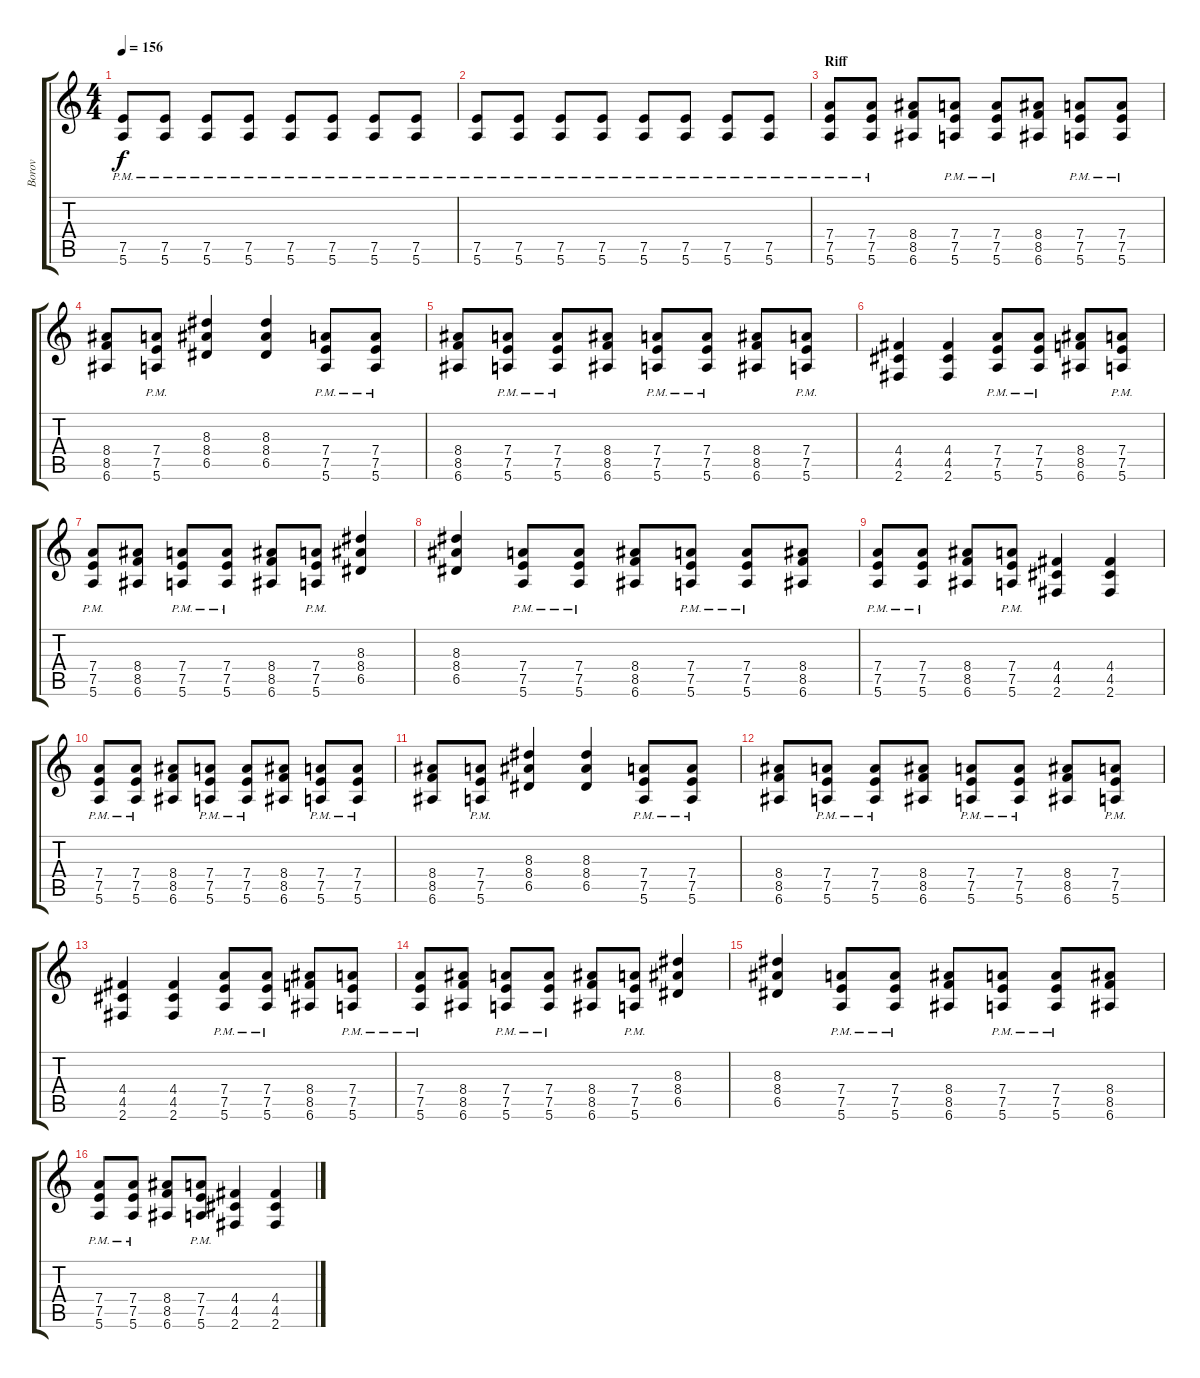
\track ("Borov" "Borov") {instrument distortionguitar}
\staff {score tabs}
\tuning (E4 B3 G3 D3 A2 E2) {hide}
\ts (4 4)
\tempo 156
\clef g2
\ks c
(7.5{pm} 5.6{pm}).8{dy f volume 16} (7.5{pm} 5.6{pm}).8 (7.5{pm} 5.6{pm}).8 (7.5{pm} 5.6{pm}).8 (7.5{pm} 5.6{pm}).8 (7.5{pm} 5.6{pm}).8 (7.5{pm} 5.6{pm}).8 (7.5{pm} 5.6{pm}).8 |
(7.5{pm} 5.6{pm}).8 (7.5{pm} 5.6{pm}).8 (7.5{pm} 5.6{pm}).8 (7.5{pm} 5.6{pm}).8 (7.5{pm} 5.6{pm}).8 (7.5{pm} 5.6{pm}).8 (7.5{pm} 5.6{pm}).8 (7.5{pm} 5.6{pm}).8 |
\section ("" "Riff")
(7.4{pm} 7.5{pm} 5.6{pm}).8 (7.4{pm} 7.5{pm} 5.6{pm}).8 (8.4 8.5 6.6).8 (7.4{pm} 7.5{pm} 5.6{pm}).8 (7.4{pm} 7.5{pm} 5.6{pm}).8 (8.4 8.5 6.6).8 (7.4{pm} 7.5{pm} 5.6{pm}).8 (7.4{pm} 7.5{pm} 5.6{pm}).8 |
(8.4 8.5 6.6).8 (7.4{pm} 7.5{pm} 5.6{pm}).8 (8.3 8.4 6.5).4 (8.3 8.4 6.5).4 (7.4{pm} 7.5{pm} 5.6{pm}).8 (7.4{pm} 7.5{pm} 5.6{pm}).8 |
(8.4 8.5 6.6).8 (7.4{pm} 7.5{pm} 5.6{pm}).8 (7.4{pm} 7.5{pm} 5.6{pm}).8 (8.4 8.5 6.6).8 (7.4{pm} 7.5{pm} 5.6{pm}).8 (7.4{pm} 7.5{pm} 5.6{pm}).8 (8.4 8.5 6.6).8 (7.4{pm} 7.5{pm} 5.6{pm}).8 |
(4.4 4.5 2.6).4 (4.4 4.5 2.6).4 (7.4{pm} 7.5{pm} 5.6{pm}).8 (7.4{pm} 7.5{pm} 5.6{pm}).8 (8.4 8.5 6.6).8 (7.4{pm} 7.5{pm} 5.6{pm}).8 |
(7.4{pm} 7.5{pm} 5.6{pm}).8 (8.4 8.5 6.6).8 (7.4{pm} 7.5{pm} 5.6{pm}).8 (7.4{pm} 7.5{pm} 5.6{pm}).8 (8.4 8.5 6.6).8 (7.4{pm} 7.5{pm} 5.6{pm}).8 (8.3 8.4 6.5).4 |
(8.3 8.4 6.5).4 (7.4{pm} 7.5{pm} 5.6{pm}).8 (7.4{pm} 7.5{pm} 5.6{pm}).8 (8.4 8.5 6.6).8 (7.4{pm} 7.5{pm} 5.6{pm}).8 (7.4{pm} 7.5{pm} 5.6{pm}).8 (8.4 8.5 6.6).8 |
(7.4{pm} 7.5{pm} 5.6{pm}).8 (7.4{pm} 7.5{pm} 5.6{pm}).8 (8.4 8.5 6.6).8 (7.4{pm} 7.5{pm} 5.6{pm}).8 (4.4 4.5 2.6).4 (4.4 4.5 2.6).4 |
(7.4{pm} 7.5{pm} 5.6{pm}).8 (7.4{pm} 7.5{pm} 5.6{pm}).8 (8.4 8.5 6.6).8 (7.4{pm} 7.5{pm} 5.6{pm}).8 (7.4{pm} 7.5{pm} 5.6{pm}).8 (8.4 8.5 6.6).8 (7.4{pm} 7.5{pm} 5.6{pm}).8 (7.4{pm} 7.5{pm} 5.6{pm}).8 |
(8.4 8.5 6.6).8 (7.4{pm} 7.5{pm} 5.6{pm}).8 (8.3 8.4 6.5).4 (8.3 8.4 6.5).4 (7.4{pm} 7.5{pm} 5.6{pm}).8 (7.4{pm} 7.5{pm} 5.6{pm}).8 |
(8.4 8.5 6.6).8 (7.4{pm} 7.5{pm} 5.6{pm}).8 (7.4{pm} 7.5{pm} 5.6{pm}).8 (8.4 8.5 6.6).8 (7.4{pm} 7.5{pm} 5.6{pm}).8 (7.4{pm} 7.5{pm} 5.6{pm}).8 (8.4 8.5 6.6).8 (7.4{pm} 7.5{pm} 5.6{pm}).8 |
(4.4 4.5 2.6).4 (4.4 4.5 2.6).4 (7.4{pm} 7.5{pm} 5.6{pm}).8 (7.4{pm} 7.5{pm} 5.6{pm}).8 (8.4 8.5 6.6).8 (7.4{pm} 7.5{pm} 5.6{pm}).8 |
(7.4{pm} 7.5{pm} 5.6{pm}).8 (8.4 8.5 6.6).8 (7.4{pm} 7.5{pm} 5.6{pm}).8 (7.4{pm} 7.5{pm} 5.6{pm}).8 (8.4 8.5 6.6).8 (7.4{pm} 7.5{pm} 5.6{pm}).8 (8.3 8.4 6.5).4 |
(8.3 8.4 6.5).4 (7.4{pm} 7.5{pm} 5.6{pm}).8 (7.4{pm} 7.5{pm} 5.6{pm}).8 (8.4 8.5 6.6).8 (7.4{pm} 7.5{pm} 5.6{pm}).8 (7.4{pm} 7.5{pm} 5.6{pm}).8 (8.4 8.5 6.6).8 |
(7.4{pm} 7.5{pm} 5.6{pm}).8 (7.4{pm} 7.5{pm} 5.6{pm}).8 (8.4 8.5 6.6).8 (7.4{pm} 7.5{pm} 5.6{pm}).8 (4.4 4.5 2.6).4 (4.4 4.5 2.6).4
